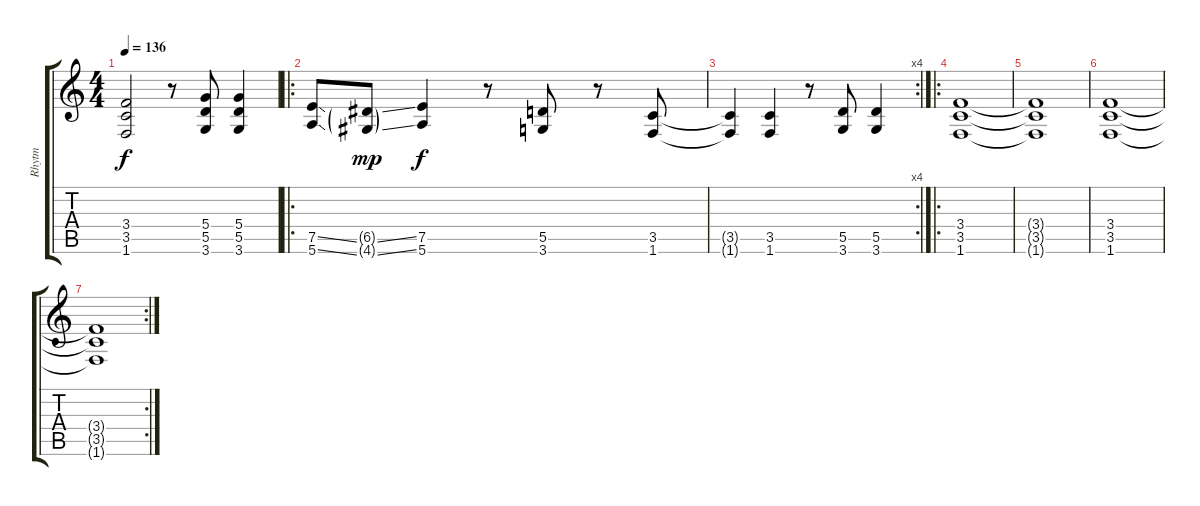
\track ("Rhytm" "Rhytm") {instrument overdrivenguitar}
\staff {score tabs}
\tuning (E4 B3 G3 D3 A2 E2) {hide}
\ts (4 4)
\tempo 136
\clef g2
\ks c
(3.4{t} 3.5{t} 1.6{t}).2{dy f} r.8 (5.4 5.5 3.6).8 (5.4 5.5 3.6).4 |
\ro
(7.5{ss} 5.6{ss}).8{volume 13} (6.5{ss g} 4.6{ss g}).8{dy mp} (7.5 5.6).4{dy f} r.8 (5.5 3.6).8 r.8 (3.5 1.6).8 |
\rc 4
(3.5{t} 1.6{t}).4 (3.5 1.6).4 r.8 (5.5 3.6).8 (5.5 3.6).4 |
\ro
(3.4 3.5 1.6).1{volume 7} |
(3.4{t} 3.5{t} 1.6{t}).1 |
(3.4 3.5 1.6).1 |
\rc 2
(3.4{t} 3.5{t} 1.6{t}).1
